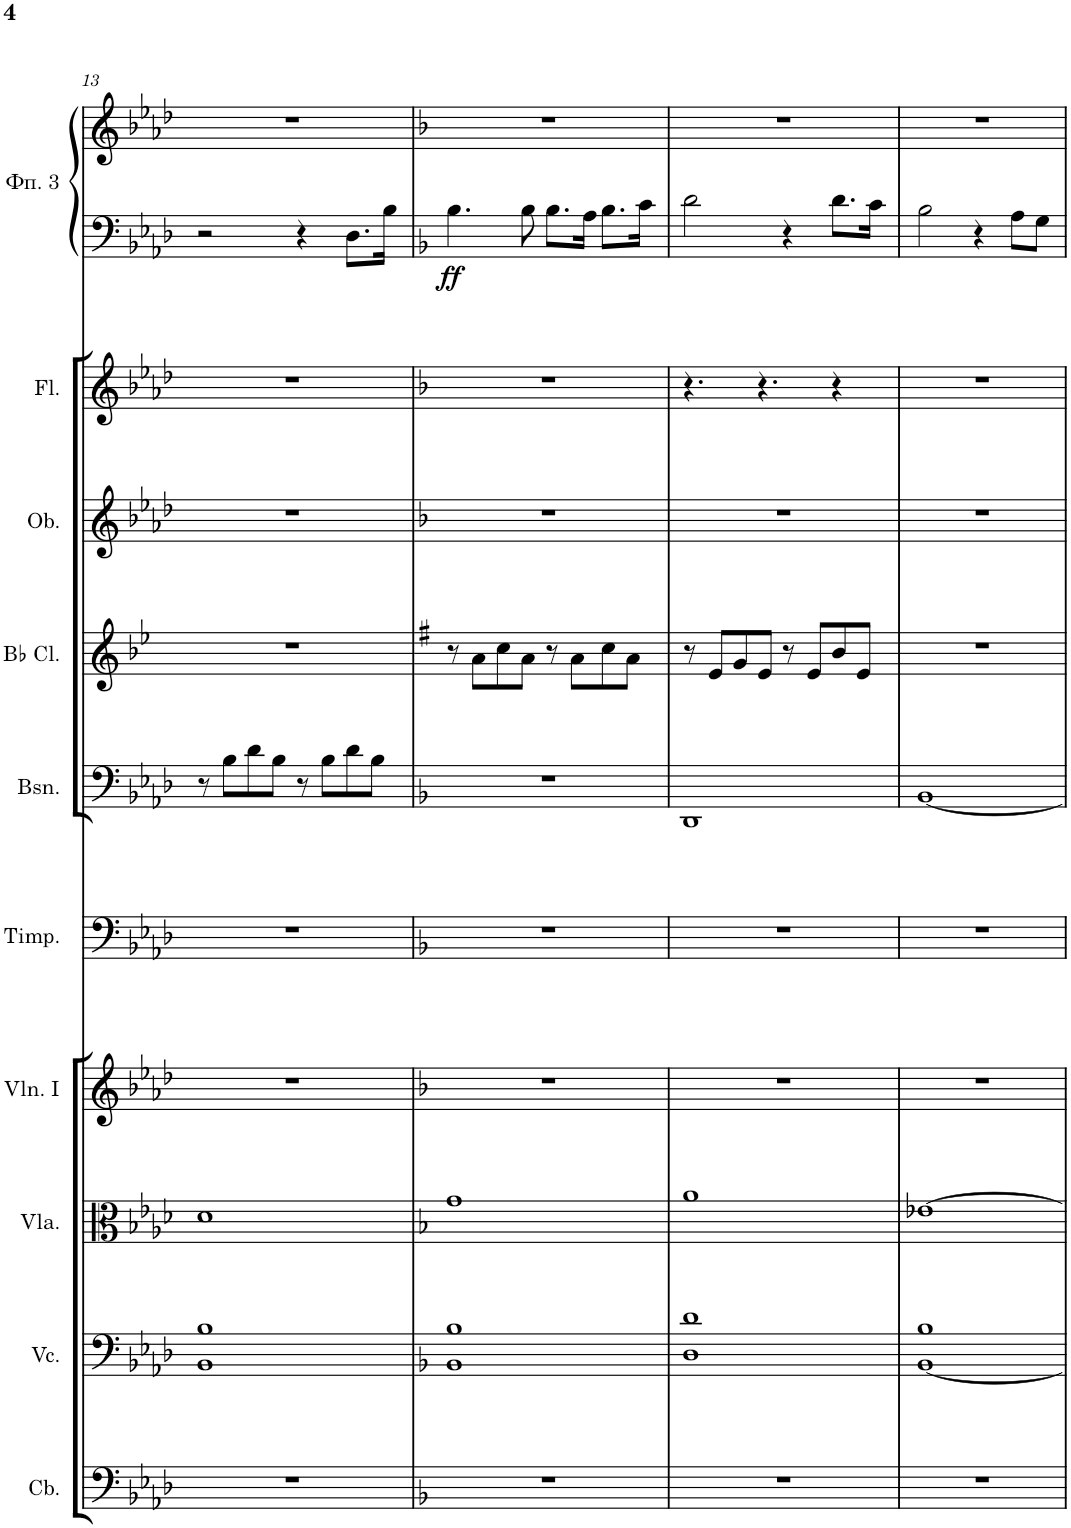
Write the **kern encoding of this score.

**kern	**kern	**kern	**kern	**kern	**kern	**kern	**kern	**kern	**kern	**kern	**dynam
*part10	*part9	*part8	*part7	*part6	*part5	*part4	*part3	*part2	*part1	*part1	*part1
*staff11	*staff10	*staff9	*staff8	*staff7	*staff6	*staff5	*staff4	*staff3	*staff2	*staff1	*staff1/2
*I"Contrabasses	*I"Violoncellos	*I"Violas	*I"Violins I	*I"Timpani	*I"Bassoons	*I"Clarinets in Bb	*I"Oboes	*I"Flutes	*I"Фортепиано 3	*	*
*I'Cb.	*I'Vc.	*I'Vla.	*I'Vln. I	*I'Timp.	*I'Bsn.	*	*I'Ob.	*I'Fl.	*	*	*
!!LO:PB:g=z
*clefF4	*clefF4	*clefC3	*clefG2	*clefF4	*clefF4	*clefG2	*clefG2	*clefG2	*clefF4	*clefG2	*
*Trd7c12	*	*	*	*	*	*Trd1c2	*	*	*	*	*
*k[b-e-a-d-]	*k[b-e-a-d-]	*k[b-e-a-d-]	*k[b-e-a-d-]	*k[b-e-a-d-]	*k[b-e-a-d-]	*k[b-e-]	*k[b-e-a-d-]	*k[b-e-a-d-]	*k[b-e-a-d-]	*k[b-e-a-d-]	*
*M4/4	*M4/4	*M4/4	*M4/4	*M4/4	*M4/4	*M4/4	*M4/4	*M4/4	*M4/4	*M4/4	*
=13	=13	=13	=13	=13	=13	=13	=13	=13	=13	=13	=13
1r	1BB- 1B-	1d-	1r	1r	8r	1r	1r	1r	2r	1r	.
.	.	.	.	.	8B-\L	.	.	.	.	.	.
.	.	.	.	.	8d-\	.	.	.	.	.	.
.	.	.	.	.	8B-\J	.	.	.	.	.	.
.	.	.	.	.	8r	.	.	.	4r	.	.
.	.	.	.	.	8B-\L	.	.	.	.	.	.
.	.	.	.	.	8d-\	.	.	.	8.D-\L	.	.
.	.	.	.	.	8B-\J	.	.	.	.	.	.
.	.	.	.	.	.	.	.	.	16B-\Jk	.	.
=14	=14	=14	=14	=14	=14	=14	=14	=14	=14	=14	=14
*k[b-]	*k[b-]	*k[b-]	*k[b-]	*k[b-]	*k[b-]	*k[f#]	*k[b-]	*k[b-]	*k[b-]	*k[b-]	*
!	!	!	!	!	!	!	!	!	!	!	!LO:DY:b=2
1r	1BB- 1B-	1g	1r	1r	1r	8r	1r	1r	4.B-\	1r	ff
.	.	.	.	.	.	8a\L	.	.	.	.	.
.	.	.	.	.	.	8cc\	.	.	.	.	.
.	.	.	.	.	.	8a\J	.	.	8B-\	.	.
.	.	.	.	.	.	8r	.	.	8.B-\L	.	.
.	.	.	.	.	.	8a\L	.	.	.	.	.
.	.	.	.	.	.	.	.	.	16A\Jk	.	.
.	.	.	.	.	.	8cc\	.	.	8.B-\L	.	.
.	.	.	.	.	.	8a\J	.	.	.	.	.
.	.	.	.	.	.	.	.	.	16c\Jk	.	.
=15	=15	=15	=15	=15	=15	=15	=15	=15	=15	=15	=15
1r	1D 1d	1a	1r	1r	1DD	8r	1r	4.r	2d\	1r	.
.	.	.	.	.	.	8e/L	.	.	.	.	.
.	.	.	.	.	.	8g/	.	.	.	.	.
.	.	.	.	.	.	8e/J	.	4.r	.	.	.
.	.	.	.	.	.	8r	.	.	4r	.	.
.	.	.	.	.	.	8e/L	.	.	.	.	.
.	.	.	.	.	.	8b/	.	4r	8.d\L	.	.
.	.	.	.	.	.	8e/J	.	.	.	.	.
.	.	.	.	.	.	.	.	.	16c\Jk	.	.
=16	=16	=16	=16	=16	=16	=16	=16	=16	=16	=16	=16
1r	[1BB- 1B-	[1e-X	1r	1r	[1BB-	1r	1r	1r	2B-\	1r	.
.	.	.	.	.	.	.	.	.	4r	.	.
.	.	.	.	.	.	.	.	.	8A\L	.	.
.	.	.	.	.	.	.	.	.	8G\J	.	.
=	=	=	=	=	=	=	=	=	=	=	=
*-	*-	*-	*-	*-	*-	*-	*-	*-	*-	*-	*-
